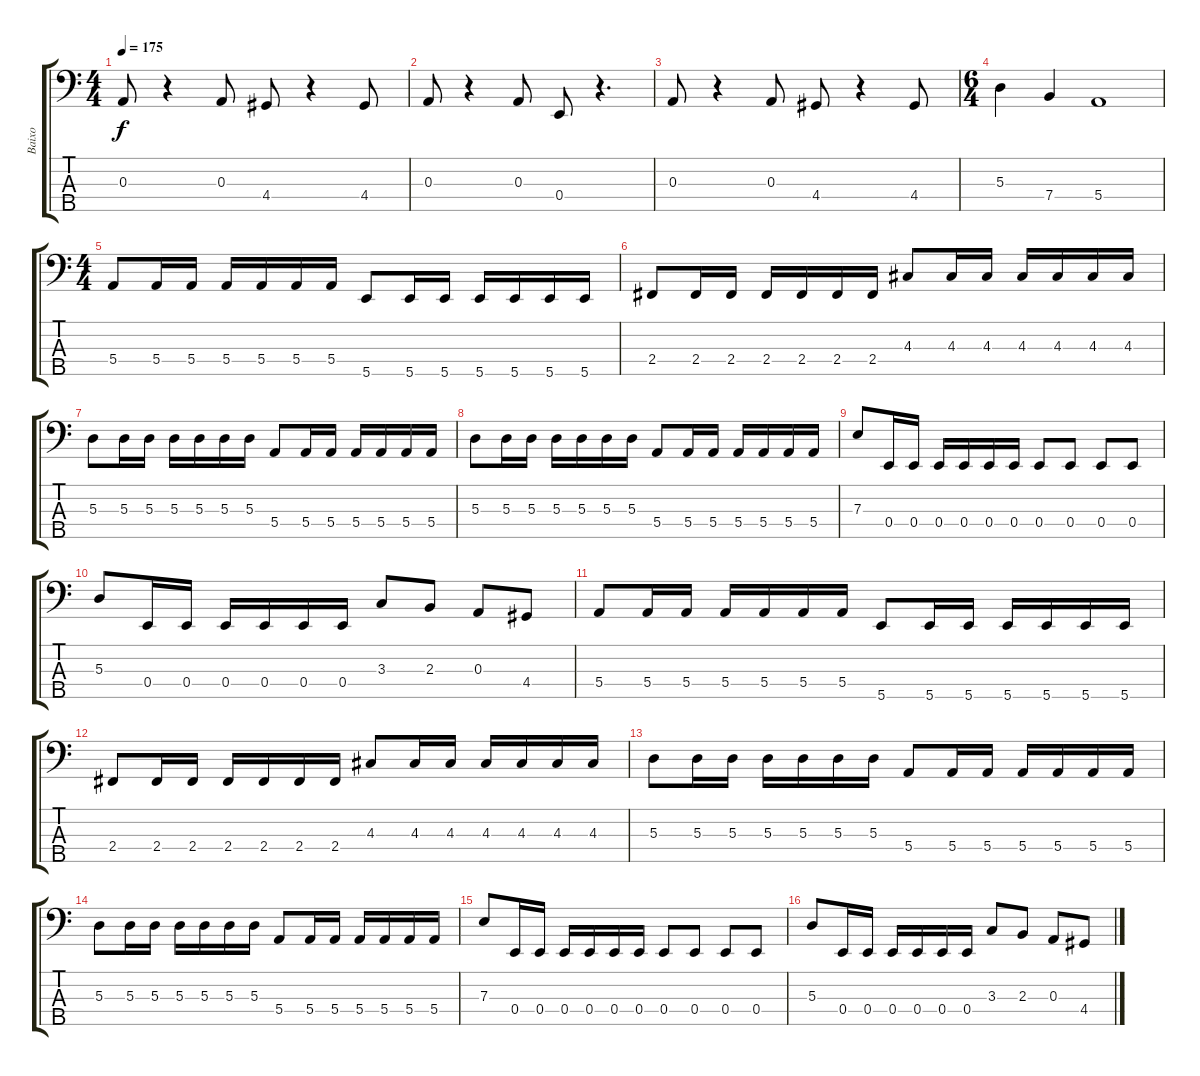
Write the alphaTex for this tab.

\track ("Baixo" "Baixo") {instrument electricbassfinger}
\staff {score tabs}
\tuning (G2 D2 A1 E1 B0) {hide}
\ts (4 4)
\tempo 175
\clef f4
\ks c
0.3.8{dy f} r.4 0.3.8 4.4.8 r.4 4.4.8 |
0.3.8 r.4 0.3.8 0.4.8 r.4{d} |
0.3.8 r.4 0.3.8 4.4.8 r.4 4.4.8 |
\ts (6 4)
5.3.4 7.4.4 5.4.1 |
\ts (4 4)
5.4.8 5.4.16 5.4.16 5.4.16 5.4.16 5.4.16 5.4.16 5.5.8 5.5.16 5.5.16 5.5.16 5.5.16 5.5.16 5.5.16 |
2.4.8 2.4.16 2.4.16 2.4.16 2.4.16 2.4.16 2.4.16 4.3.8 4.3.16 4.3.16 4.3.16 4.3.16 4.3.16 4.3.16 |
5.3.8 5.3.16 5.3.16 5.3.16 5.3.16 5.3.16 5.3.16 5.4.8 5.4.16 5.4.16 5.4.16 5.4.16 5.4.16 5.4.16 |
5.3.8 5.3.16 5.3.16 5.3.16 5.3.16 5.3.16 5.3.16 5.4.8 5.4.16 5.4.16 5.4.16 5.4.16 5.4.16 5.4.16 |
7.3.8 0.4.16 0.4.16 0.4.16 0.4.16 0.4.16 0.4.16 0.4.8 0.4.8 0.4.8 0.4.8 |
5.3.8 0.4.16 0.4.16 0.4.16 0.4.16 0.4.16 0.4.16 3.3.8 2.3.8 0.3.8 4.4.8 |
5.4.8 5.4.16 5.4.16 5.4.16 5.4.16 5.4.16 5.4.16 5.5.8 5.5.16 5.5.16 5.5.16 5.5.16 5.5.16 5.5.16 |
2.4.8 2.4.16 2.4.16 2.4.16 2.4.16 2.4.16 2.4.16 4.3.8 4.3.16 4.3.16 4.3.16 4.3.16 4.3.16 4.3.16 |
5.3.8 5.3.16 5.3.16 5.3.16 5.3.16 5.3.16 5.3.16 5.4.8 5.4.16 5.4.16 5.4.16 5.4.16 5.4.16 5.4.16 |
5.3.8 5.3.16 5.3.16 5.3.16 5.3.16 5.3.16 5.3.16 5.4.8 5.4.16 5.4.16 5.4.16 5.4.16 5.4.16 5.4.16 |
7.3.8 0.4.16 0.4.16 0.4.16 0.4.16 0.4.16 0.4.16 0.4.8 0.4.8 0.4.8 0.4.8 |
5.3.8 0.4.16 0.4.16 0.4.16 0.4.16 0.4.16 0.4.16 3.3.8 2.3.8 0.3.8 4.4.8
